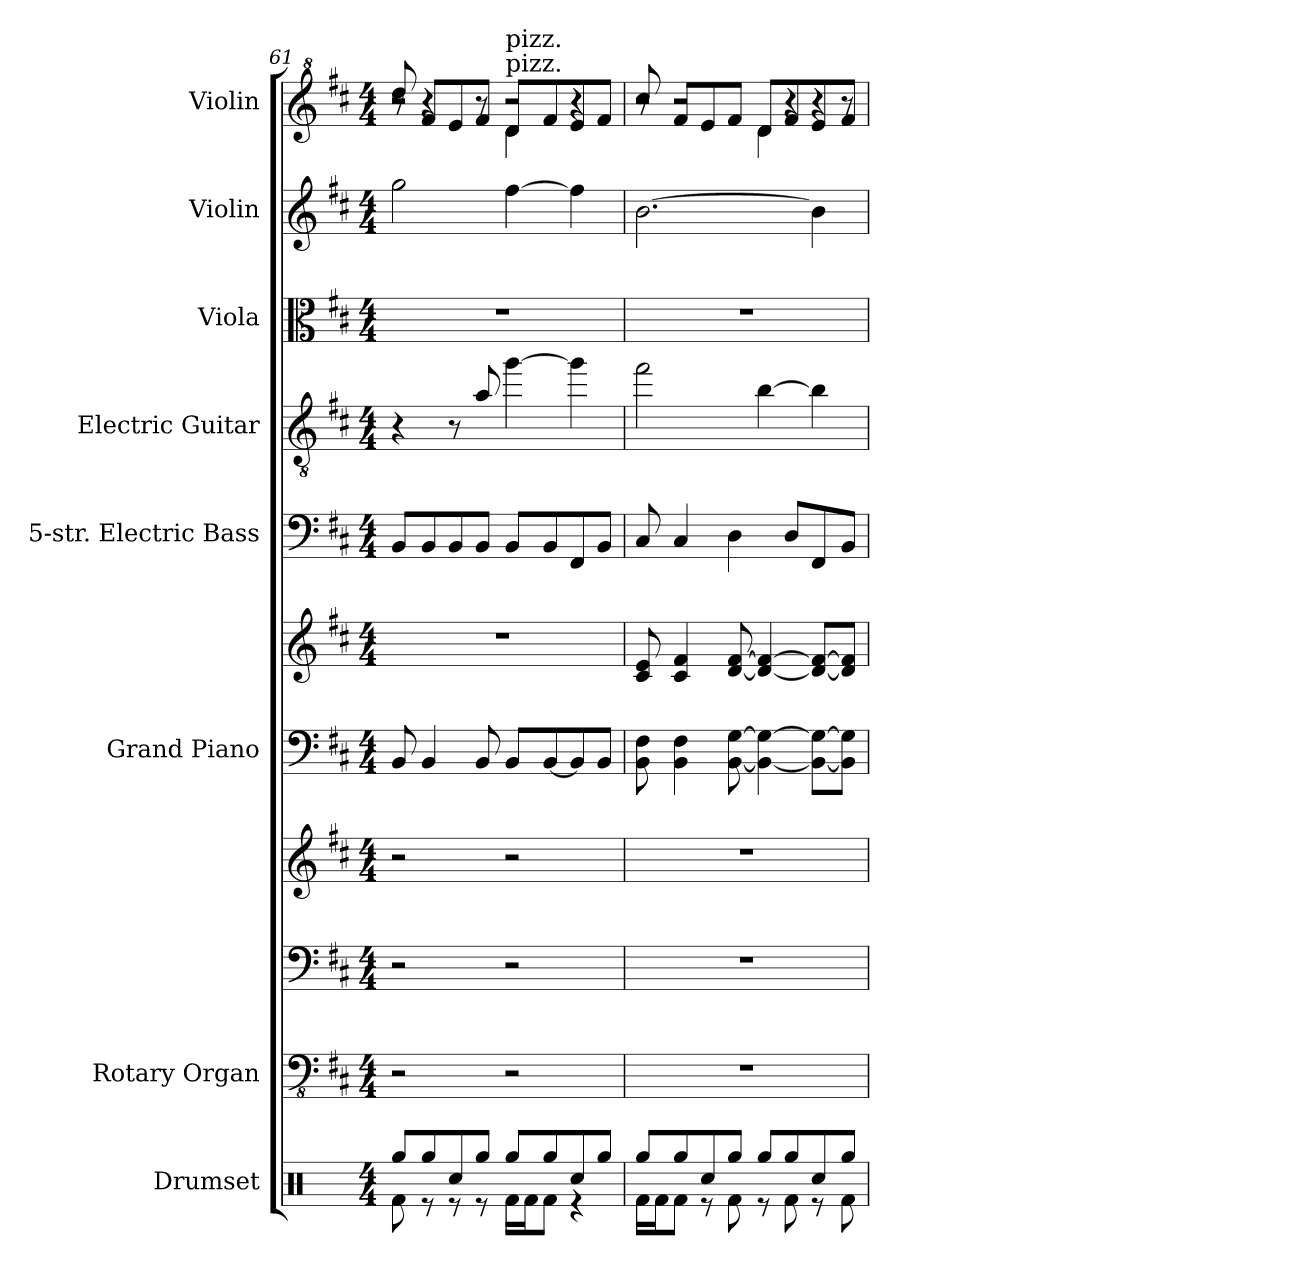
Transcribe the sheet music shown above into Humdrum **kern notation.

**kern	**kern	**kern	**kern	**kern	**kern	**kern	**kern	**kern	**kern	**kern
*part8	*part7	*part7	*part7	*part6	*part6	*part5	*part4	*part3	*part2	*part1
*staff11	*staff10	*staff9	*staff8	*staff7	*staff6	*staff5	*staff4	*staff3	*staff2	*staff1
*I"Drumset	*I"Rotary Organ	*	*	*I"Grand Piano	*	*I"5-str. Electric Bass	*I"Electric Guitar	*I"Viola	*I"Violin	*I"Violin
*I'Drs.	*I'Rot. Org.	*	*	*I'Pno.	*	*I'El. B.	*I'El. Guit.	*I'Vla.	*I'Vln.	*I'Vln.
*clefX	*clefFv4	*clefF4	*clefG2	*clefF4	*clefG2	*clefF4	*clefGv2	*clefC3	*clefG2	*clefG^2
*	*	*	*	*	*	*ITrd7c12	*	*	*	*
*k[]	*k[f#c#]	*k[f#c#]	*k[f#c#]	*k[f#c#]	*k[f#c#]	*k[f#c#]	*k[f#c#]	*k[f#c#]	*k[f#c#]	*k[f#c#]
*M4/4	*M4/4	*M4/4	*M4/4	*M4/4	*M4/4	*M4/4	*M4/4	*M4/4	*M4/4	*M4/4
=61	=61	=61	=61	=61	=61	=61	=61	=61	=61	=61
*^	*	*	*	*	*	*	*	*	*	*^
*	*	*	*	*	*	*	*	*	*	*	*	*^
8Rgg/L	8Rf\	2r	2r	2r	8BB/	1r	8BBB/L	4r	1r	2gg\	8ddd/	2r	8r
8Rgg/	8r	.	.	.	4BB/	.	8BBB/	.	.	.	4r	.	8ff#/L
8Rcc/	8r	.	.	.	.	.	8BBB/	8r	.	.	.	.	8ee/
8Rgg/J	8r	.	.	.	8BB/	.	8BBB/J	8a/	.	.	8r	.	8ff#/J
!	!	!	!	!	!	!	!	!	!	!	!LO:TX:a:t=pizz.	!	!
!	!	!	!	!	!	!	!	!	!	!	!LO:TX:a:t=pizz.	!	!
8Rgg/L	16Rf\LL	2r	2r	2r	8BB/L	.	8BBB/L	[4gg\	.	[4ff#\	2r	4dd\	8dd/L
.	16Rf\J	.	.	.	.	.	.	.	.	.	.	.	.
8Rgg/	8Rf\J	.	.	.	[8BB/	.	8BBB/	.	.	.	.	.	8ff#/
8Rcc/	4r	.	.	.	8BB/]	.	8FFF#/	4gg\]	.	4ff#\]	.	4r	8ee/
8Rgg/J	.	.	.	.	8BB/J	.	8BBB/J	.	.	.	.	.	8ff#/J
=62	=62	=62	=62	=62	=62	=62	=62	=62	=62	=62	=62	=62	=62
8Rgg/L	16Rf\LL	1r	1r	1r	8BB\ 8F#\	8c#/ 8e/	8CC#/	2ff#\	1r	[2.b\	8ccc#/	2r	8r
.	16Rf\J	.	.	.	.	.	.	.	.	.	.	.	.
8Rgg/	8Rf\J	.	.	.	4BB\ 4F#\	4c#/ 4f#/	4CC#/	.	.	.	2r	.	8ff#/L
8Rcc/	8r	.	.	.	.	.	.	.	.	.	.	.	8ee/
8Rgg/J	8Rf\	.	.	.	[8BB\ [8G\	[8d/ [8f#/	4DD\	.	.	.	.	.	8ff#/J
8Rgg/L	8r	.	.	.	4BB\_ 4G\_	4d/_ 4f#/_	.	[4b\	.	.	.	4dd\	8dd/L
8Rgg/	8Rf\	.	.	.	.	.	8DD/L	.	.	.	4r	.	8ff#/
8Rcc/	8r	.	.	.	8BB\_ 8G\_L	8d/_ 8f#/_L	8FFF#/	4b\]	.	4b\]	.	4r	8ee/
8Rgg/J	8Rf\	.	.	.	8BB\] 8G\]J	8d/] 8f#/]J	8BBB/J	.	.	.	8r	.	8ff#/J
*v	*v	*	*	*	*	*	*	*	*	*	*v	*v	*v
=	=	=	=	=	=	=	=	=	=	=
*-	*-	*-	*-	*-	*-	*-	*-	*-	*-	*-
